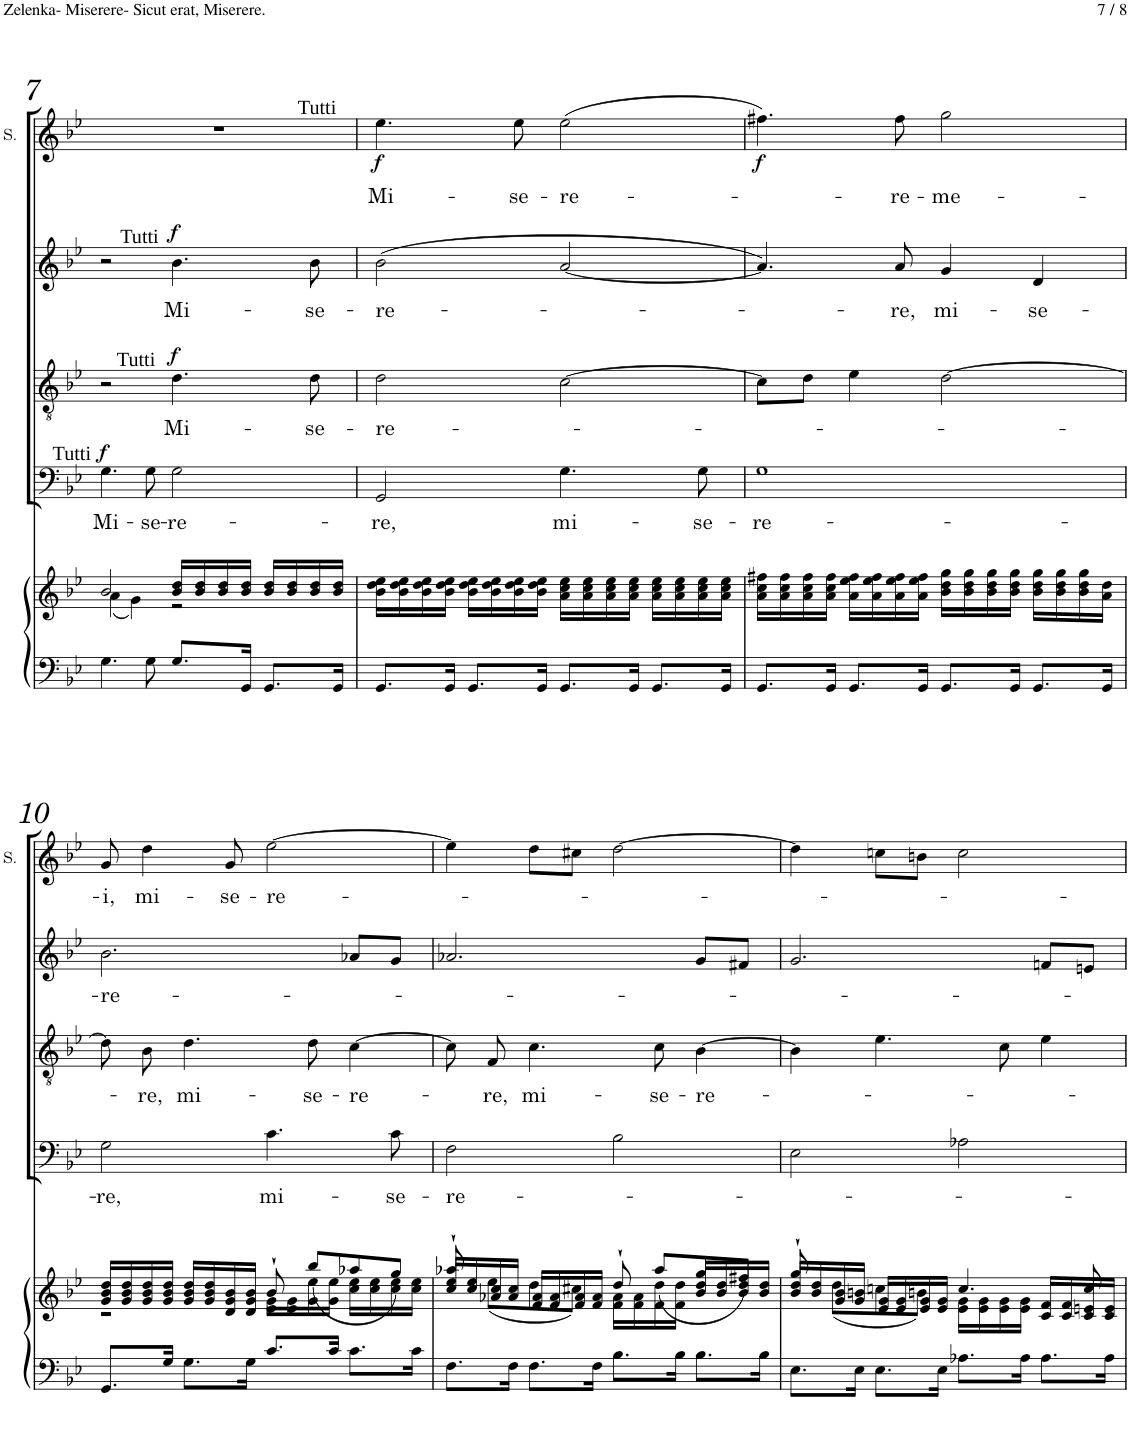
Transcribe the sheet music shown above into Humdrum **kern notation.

**kern	**kern	**kern	**text	**dynam	**kern	**text	**dynam	**kern	**text	**dynam	**kern	**text	**dynam
*part5	*part5	*part4	*part4	*part4	*part3	*part3	*part3	*part2	*part2	*part2	*part1	*part1	*part1
*staff6	*staff5	*staff4	*staff4	*staff4	*staff3	*staff3	*staff3	*staff2	*staff2	*staff2	*staff1	*staff1	*staff1
*I"Piano	*	*I"Basse	*	*	*I"Ténor	*	*	*I"Alto	*	*	*I"Soprano	*	*
*I'Pno	*	*	*	*	*	*	*	*	*	*	*I'S.	*	*
!!LO:PB:g=z
*clefF4	*clefG2	*clefF4	*	*	*clefGv2	*	*	*clefG2	*	*	*clefG2	*	*
*k[b-e-]	*k[b-e-]	*k[b-e-]	*	*	*k[b-e-]	*	*	*k[b-e-]	*	*	*k[b-e-]	*	*
*M4/4	*M4/4	*M4/4	*	*	*M4/4	*	*	*M4/4	*	*	*M4/4	*	*
*met(c)	*met(c)	*met(c)	*	*	*met(c)	*	*	*met(c)	*	*	*met(c)	*	*
=7	=7	=7	=7	=7	=7	=7	=7	=7	=7	=7	=7	=7	=7
*	*^	*	*	*	*	*	*	*	*	*	*	*	*
!	!	!	!LO:TX:a:t=Tutti	!	!	!	!	!	!	!	!	!	!	!
!	!	!	!	!LO:LY:b	!LO:DY:a	!	!	!	!	!	!	!	!	!
4.G\	2b-/	(4a\	4.G\	Mi-	f	2r	.	.	2r	.	.	1r	.	.
.	.	4g\)	.	.	.	.	.	.	.	.	.	.	.	.
!	!	!	!	!LO:LY:b	!	!	!	!	!	!	!	!	!	!
8G\	.	.	8G\	-se-	.	.	.	.	.	.	.	.	.	.
!	!	!	!	!	!	!	!	!	!LO:TX:a:t=Tutti	!	!	!	!	!
!	!	!	!	!	!	!LO:TX:a:t=Tutti	!	!	!	!	!	!	!	!
!	!	!	!	!LO:LY:b	!	!	!LO:LY:b	!LO:DY:a	!	!LO:LY:b	!LO:DY:a	!	!	!
8.G/L	16b-/ 16dd/LL	2r	2G\	-re-	.	4.d\	Mi-	f	4.b-\	Mi-	f	.	.	.
.	16b-/ 16dd/	.	.	.	.	.	.	.	.	.	.	.	.	.
.	16b-/ 16dd/	.	.	.	.	.	.	.	.	.	.	.	.	.
16GG/Jk	16b-/ 16dd/JJ	.	.	.	.	.	.	.	.	.	.	.	.	.
8.GG/L	16b-/ 16dd/LL	.	.	.	.	.	.	.	.	.	.	.	.	.
.	16b-/ 16dd/	.	.	.	.	.	.	.	.	.	.	.	.	.
!	!	!	!	!	!	!	!LO:LY:b	!	!	!LO:LY:b	!	!	!	!
.	16b-/ 16dd/	.	.	.	.	8d\	-se-	.	8b-\	-se-	.	.	.	.
16GG/Jk	16b-/ 16dd/JJ	.	.	.	.	.	.	.	.	.	.	.	.	.
*	*v	*v	*	*	*	*	*	*	*	*	*	*	*	*
=8	=8	=8	=8	=8	=8	=8	=8	=8	=8	=8	=8	=8	=8
!	!	!	!	!	!	!	!	!	!	!	!LO:TX:a:t=Tutti	!	!
!	!	!	!LO:LY:b	!	!	!LO:LY:b	!	!	!LO:LY:b	!	!	!LO:LY:b	!LO:DY:b
8.GG/L	16b-\ 16dd\ 16ee-\LL	2GG/	-re,	.	2d\	-re-	.	(2b-\	-re-	.	4.ee-\	Mi-	f
.	16b-\ 16dd\ 16ee-\	.	.	.	.	.	.	.	.	.	.	.	.
.	16b-\ 16dd\ 16ee-\	.	.	.	.	.	.	.	.	.	.	.	.
16GG/Jk	16b-\ 16dd\ 16ee-\JJ	.	.	.	.	.	.	.	.	.	.	.	.
8.GG/L	16b-\ 16dd\ 16ee-\LL	.	.	.	.	.	.	.	.	.	.	.	.
.	16b-\ 16dd\ 16ee-\	.	.	.	.	.	.	.	.	.	.	.	.
!	!	!	!	!	!	!	!	!	!	!	!	!LO:LY:b	!
.	16b-\ 16dd\ 16ee-\	.	.	.	.	.	.	.	.	.	8ee-\	-se-	.
16GG/Jk	16b-\ 16dd\ 16ee-\JJ	.	.	.	.	.	.	.	.	.	.	.	.
!	!	!	!LO:LY:b	!	!	!	!	!	!	!	!	!LO:LY:b	!
8.GG/L	16a\ 16cc\ 16ee-\LL	4.G\	mi-	.	[2c\	.	.	[2a/	.	.	(2ee-\	-re-	.
.	16a\ 16cc\ 16ee-\	.	.	.	.	.	.	.	.	.	.	.	.
.	16a\ 16cc\ 16ee-\	.	.	.	.	.	.	.	.	.	.	.	.
16GG/Jk	16a\ 16cc\ 16ee-\JJ	.	.	.	.	.	.	.	.	.	.	.	.
8.GG/L	16a\ 16cc\ 16ee-\LL	.	.	.	.	.	.	.	.	.	.	.	.
.	16a\ 16cc\ 16ee-\	.	.	.	.	.	.	.	.	.	.	.	.
!	!	!	!LO:LY:b	!	!	!	!	!	!	!	!	!	!
.	16a\ 16cc\ 16ee-\	8G\	-se-	.	.	.	.	.	.	.	.	.	.
16GG/Jk	16a\ 16cc\ 16ee-\JJ	.	.	.	.	.	.	.	.	.	.	.	.
=9	=9	=9	=9	=9	=9	=9	=9	=9	=9	=9	=9	=9	=9
!	!	!	!LO:LY:b	!	!	!	!	!	!	!	!	!	!LO:DY:b
8.GG/L	16a\ 16cc\ 16ff#X\LL	1G	-re-	.	8c\L]	.	.	4.a/])	.	.	4.ff#X\)	.	f
.	16a\ 16cc\ 16ff#\	.	.	.	.	.	.	.	.	.	.	.	.
.	16a\ 16cc\ 16ff#\	.	.	.	8d\J	.	.	.	.	.	.	.	.
16GG/Jk	16a\ 16cc\ 16ff#\JJ	.	.	.	.	.	.	.	.	.	.	.	.
8.GG/L	16a\ 16ee-\ 16ff#\LL	.	.	.	4e-\	.	.	.	.	.	.	.	.
.	16a\ 16ee-\ 16ff#\	.	.	.	.	.	.	.	.	.	.	.	.
!	!	!	!	!	!	!	!	!	!LO:LY:b	!	!	!LO:LY:b	!
.	16a\ 16ee-\ 16ff#\	.	.	.	.	.	.	8a/	-re,	.	8ff#\	-re-	.
16GG/Jk	16a\ 16ee-\ 16ff#\JJ	.	.	.	.	.	.	.	.	.	.	.	.
!	!	!	!	!	!	!	!	!	!LO:LY:b	!	!	!LO:LY:b	!
8.GG/L	16b-\ 16dd\ 16gg\LL	.	.	.	[2d\	.	.	4g/	mi-	.	2gg\	-me-	.
.	16b-\ 16dd\ 16gg\	.	.	.	.	.	.	.	.	.	.	.	.
.	16b-\ 16dd\ 16gg\	.	.	.	.	.	.	.	.	.	.	.	.
16GG/Jk	16b-\ 16dd\ 16gg\JJ	.	.	.	.	.	.	.	.	.	.	.	.
!	!	!	!	!	!	!	!	!	!LO:LY:b	!	!	!	!
8.GG/L	16b-\ 16dd\ 16gg\LL	.	.	.	.	.	.	4d/	-se-	.	.	.	.
.	16b-\ 16dd\ 16gg\	.	.	.	.	.	.	.	.	.	.	.	.
.	16b-\ 16dd\ 16gg\	.	.	.	.	.	.	.	.	.	.	.	.
16GG/Jk	16a\ 16dd\JJ	.	.	.	.	.	.	.	.	.	.	.	.
!!LO:LB:g=z
=10	=10	=10	=10	=10	=10	=10	=10	=10	=10	=10	=10	=10	=10
*	*^	*	*	*	*	*	*	*	*	*	*	*	*
!	!	!	!	!LO:LY:b	!	!	!	!	!	!LO:LY:b	!	!	!LO:LY:b	!
8.GG/L	16g/ 16b-/ 16dd/LL	2r	2G\	-re,	.	8d\]	.	.	2.b-\	-re-	.	8g/	-i,	.
.	16g/ 16b-/ 16dd/	.	.	.	.	.	.	.	.	.	.	.	.	.
!	!	!	!	!	!	!	!LO:LY:b	!	!	!	!	!	!LO:LY:b	!
.	16g/ 16b-/ 16dd/	.	.	.	.	8B-\	-re,	.	.	.	.	4dd\	mi-	.
16G/Jk	16g/ 16b-/ 16dd/JJ	.	.	.	.	.	.	.	.	.	.	.	.	.
!	!	!	!	!	!	!	!LO:LY:b	!	!	!	!	!	!	!
8.G\L	16g/ 16b-/ 16dd/LL	.	.	.	.	4.d\	mi-	.	.	.	.	.	.	.
.	16g/ 16b-/ 16dd/	.	.	.	.	.	.	.	.	.	.	.	.	.
!	!	!	!	!	!	!	!	!	!	!	!	!	!LO:LY:b	!
.	16d/ 16g/ 16b-/	.	.	.	.	.	.	.	.	.	.	8g/	-se-	.
16G\Jk	16d/ 16g/ 16b-/JJ	.	.	.	.	.	.	.	.	.	.	.	.	.
!	!	!	!	!LO:LY:b	!	!	!	!	!	!	!	!	!LO:LY:b	!
8.c/L	16e-\ 16g\LL	8b-`/	4.c\	mi-	.	.	.	.	.	.	.	[2ee-\	-re-	.
.	16e-\ 16g\	.	.	.	.	.	.	.	.	.	.	.	.	.
!	!	!	!	!	!	!	!LO:LY:b	!	!	!	!	!	!	!
.	16g\ 16ee-\	(8bb-/L	.	.	.	8d\	-se-	.	.	.	.	.	.	.
16c/Jk	16g\ 16ee-\JJ	.	.	.	.	.	.	.	.	.	.	.	.	.
!	!	!	!	!	!	!	!LO:LY:b	!	!	!	!	!	!	!
8.c\L	16cc\ 16ee-\LL	8aa-X/	.	.	.	[4c\	-re-	.	8a-X/L	.	.	.	.	.
.	16cc\ 16ee-\	.	.	.	.	.	.	.	.	.	.	.	.	.
!	!	!	!	!LO:LY:b	!	!	!	!	!	!	!	!	!	!
.	16cc\ 16ee-\	8gg/J)	8c\	-se-	.	.	.	.	8g/J	.	.	.	.	.
16c\Jk	16cc\ 16ee-\JJ	.	.	.	.	.	.	.	.	.	.	.	.	.
=11	=11	=11	=11	=11	=11	=11	=11	=11	=11	=11	=11	=11	=11	=11
!	!	!	!	!LO:LY:b	!	!	!	!	!	!	!	!	!	!
8.F\L	16cc/ 16ee-/LL	8aa-X`/	2F\	-re-	.	8c\]	.	.	2.a-X/	.	.	4ee-\]	.	.
.	16cc/ 16ee-/	.	.	.	.	.	.	.	.	.	.	.	.	.
!	!	!	!	!	!	!	!LO:LY:b	!	!	!	!	!	!	!
.	16a-X/ 16cc/	(8ee-\L	.	.	.	8F/	-re,	.	.	.	.	.	.	.
16F\Jk	16a-/ 16cc/JJ	.	.	.	.	.	.	.	.	.	.	.	.	.
!	!	!	!	!	!	!	!LO:LY:b	!	!	!	!	!	!	!
8.F\L	16f/ 16a-/LL	8dd\	.	.	.	4.c\	mi-	.	.	.	.	8dd\L	.	.
.	16f/ 16a-/	.	.	.	.	.	.	.	.	.	.	.	.	.
.	16f/ 16a-/	8cc#X\J)	.	.	.	.	.	.	.	.	.	8cc#X\J	.	.
16F\Jk	16f/ 16a-/JJ	.	.	.	.	.	.	.	.	.	.	.	.	.
8.B-\L	16f\ 16a-\LL	8dd`/	2B-\	.	.	.	.	.	.	.	.	[2dd\	.	.
.	16f\ 16a-\	.	.	.	.	.	.	.	.	.	.	.	.	.
!	!	!	!	!	!	!	!LO:LY:b	!	!	!	!	!	!	!
.	16f\ 16dd\	(8aa-/L	.	.	.	8c\	-se-	.	.	.	.	.	.	.
16B-\Jk	16f\ 16dd\JJ	.	.	.	.	.	.	.	.	.	.	.	.	.
!	!	!	!	!	!	!	!LO:LY:b	!	!	!	!	!	!	!
8.B-\L	16b-/ 16dd/LL	8gg/	.	.	.	[4B-\	-re-	.	8g/L	.	.	.	.	.
.	16b-/ 16dd/	.	.	.	.	.	.	.	.	.	.	.	.	.
.	16b-/ 16dd/	8ff#X/J)	.	.	.	.	.	.	8f#X/J	.	.	.	.	.
16B-\Jk	16b-/ 16dd/JJ	.	.	.	.	.	.	.	.	.	.	.	.	.
=12	=12	=12	=12	=12	=12	=12	=12	=12	=12	=12	=12	=12	=12	=12
8.E-\L	16b-/ 16dd/LL	8gg`/	2E-\	.	.	4B-\]	.	.	2.g/	.	.	4dd\]	.	.
.	16b-/ 16dd/	.	.	.	.	.	.	.	.	.	.	.	.	.
.	16g/ 16b-/	(8dd\L	.	.	.	.	.	.	.	.	.	.	.	.
16E-\Jk	16g/ 16bn/JJ	.	.	.	.	.	.	.	.	.	.	.	.	.
8.E-\L	16e-/ 16g/LL	8ccn\	.	.	.	4.e-\	.	.	.	.	.	8ccn\L	.	.
.	16e-/ 16g/	.	.	.	.	.	.	.	.	.	.	.	.	.
.	16e-/ 16g/	8bn\J)	.	.	.	.	.	.	.	.	.	8bn\J	.	.
16E-\Jk	16e-/ 16g/JJ	.	.	.	.	.	.	.	.	.	.	.	.	.
8.A-X\L	16e-\ 16g\LL	4.cc/	2A-X\	.	.	.	.	.	.	.	.	2cc\	.	.
.	16e-\ 16g\	.	.	.	.	.	.	.	.	.	.	.	.	.
.	16e-\ 16g\	.	.	.	.	8c\	.	.	.	.	.	.	.	.
16A-\Jk	16e-\ 16g\JJ	.	.	.	.	.	.	.	.	.	.	.	.	.
8.A-\L	16c/ 16f/LL	.	.	.	.	4e-\	.	.	8fn/L	.	.	.	.	.
.	16c/ 16f/	.	.	.	.	.	.	.	.	.	.	.	.	.
.	16c/ 16en/	8cc/	.	.	.	.	.	.	8en/J	.	.	.	.	.
16A-\Jk	16c/ 16e/JJ	.	.	.	.	.	.	.	.	.	.	.	.	.
*	*v	*v	*	*	*	*	*	*	*	*	*	*	*	*
=	=	=	=	=	=	=	=	=	=	=	=	=	=
*-	*-	*-	*-	*-	*-	*-	*-	*-	*-	*-	*-	*-	*-
